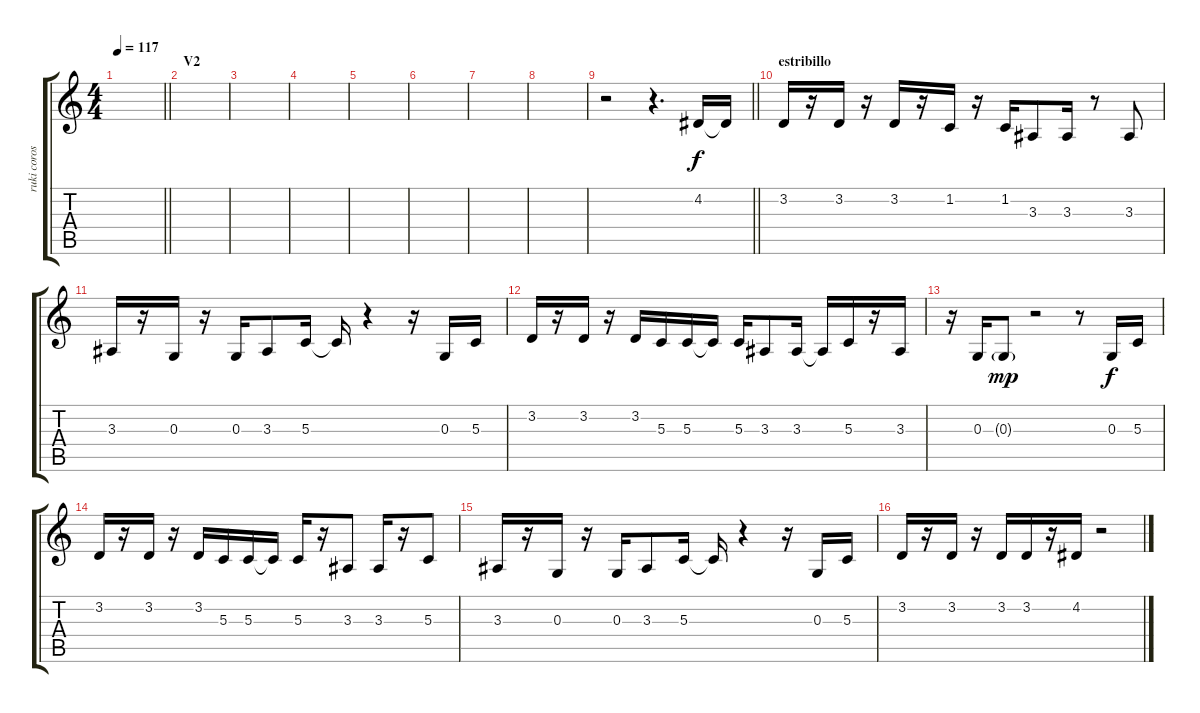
\track ("ruki coros" "ruki coros") {instrument voiceoohs}
\staff {score tabs}
\tuning (E4 B3 G3 D3 A2 E2) {hide}
\ts (4 4)
\tempo 117
\clef g2
\barLineRight lightlight
\ks c
|
\section ("" "V2")
|
|
|
|
|
|
|
\barLineRight lightlight
r.2 r.4{d} 4.2.16 4.2{t}.16 |
\section ("" "estribillo")
3.2.16 r.16 3.2.16 r.16 3.2.16 r.16 1.2.16 r.16 1.2.16 3.3.8 3.3.16 r.8 3.3.8 |
3.3.16 r.16 0.3.16 r.16 0.3.16 3.3.8 5.3.16 5.3{t}.16 r.4 r.16 0.3.16 5.3.16 |
3.2.16 r.16 3.2.16 r.16 3.2.16 5.3.16 5.3.16 5.3{t}.16 5.3.16 3.3.8 3.3.16 3.3{t}.16 5.3.16 r.16 3.3.16 |
r.16 0.3.16 0.3{g}.8{dy mp} r.2 r.8 0.3.16{dy f} 5.3.16 |
3.2.16 r.16 3.2.16 r.16 3.2.16 5.3.16 5.3.16 5.3{t}.16 5.3.16 r.16 3.3.8 3.3.16 r.16 5.3.8 |
3.3.16 r.16 0.3.16 r.16 0.3.16 3.3.8 5.3.16 5.3{t}.16 r.4 r.16 0.3.16 5.3.16 |
3.2.16 r.16 3.2.16 r.16 3.2.16 3.2.16 r.16 4.2.16 r.2
